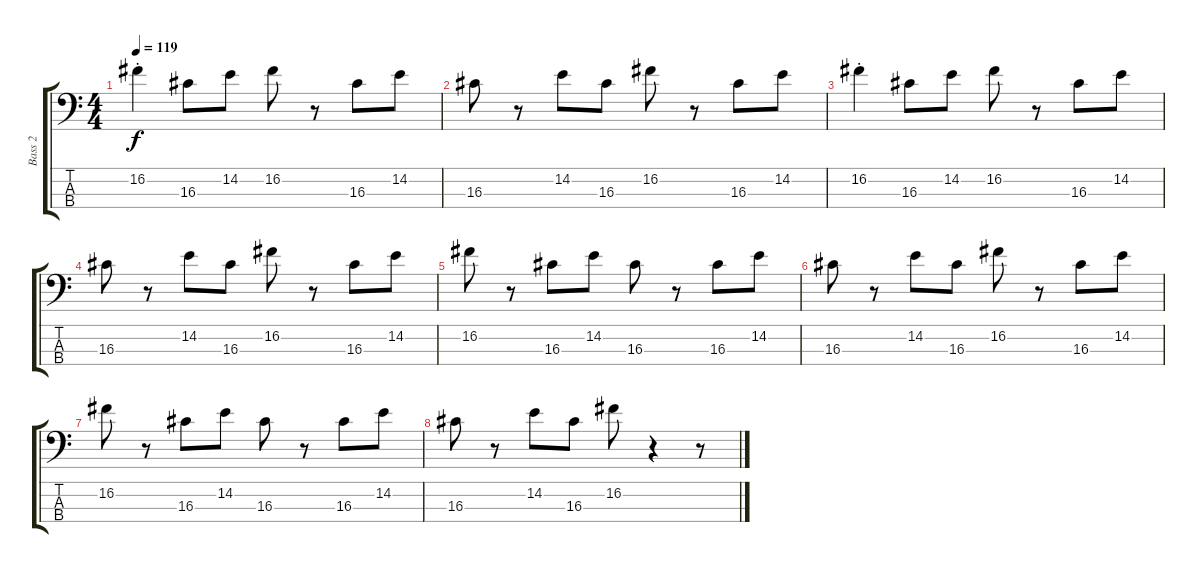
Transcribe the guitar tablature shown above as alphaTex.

\track ("Bass 2" "Bass 2") {instrument synthbass1}
\staff {score tabs}
\tuning (G2 D2 A1 E1) {hide}
\ts (4 4)
\tempo 119
\clef f4
\ks c
16.2{st}.4{dy f volume 12} 16.3.8 14.2.8 16.2.8 r.8 16.3.8 14.2.8 |
16.3.8 r.8 14.2.8 16.3.8 16.2.8 r.8 16.3.8 14.2.8 |
16.2{st}.4 16.3.8 14.2.8 16.2.8 r.8 16.3.8 14.2.8 |
16.3.8 r.8 14.2.8 16.3.8 16.2.8 r.8 16.3.8 14.2.8 |
16.2.8 r.8 16.3.8 14.2.8 16.3.8 r.8 16.3.8 14.2.8 |
16.3.8 r.8 14.2.8 16.3.8 16.2.8 r.8 16.3.8 14.2.8 |
16.2.8 r.8 16.3.8 14.2.8 16.3.8 r.8 16.3.8 14.2.8 |
16.3.8 r.8 14.2.8 16.3.8 16.2.8 r.4 r.8
